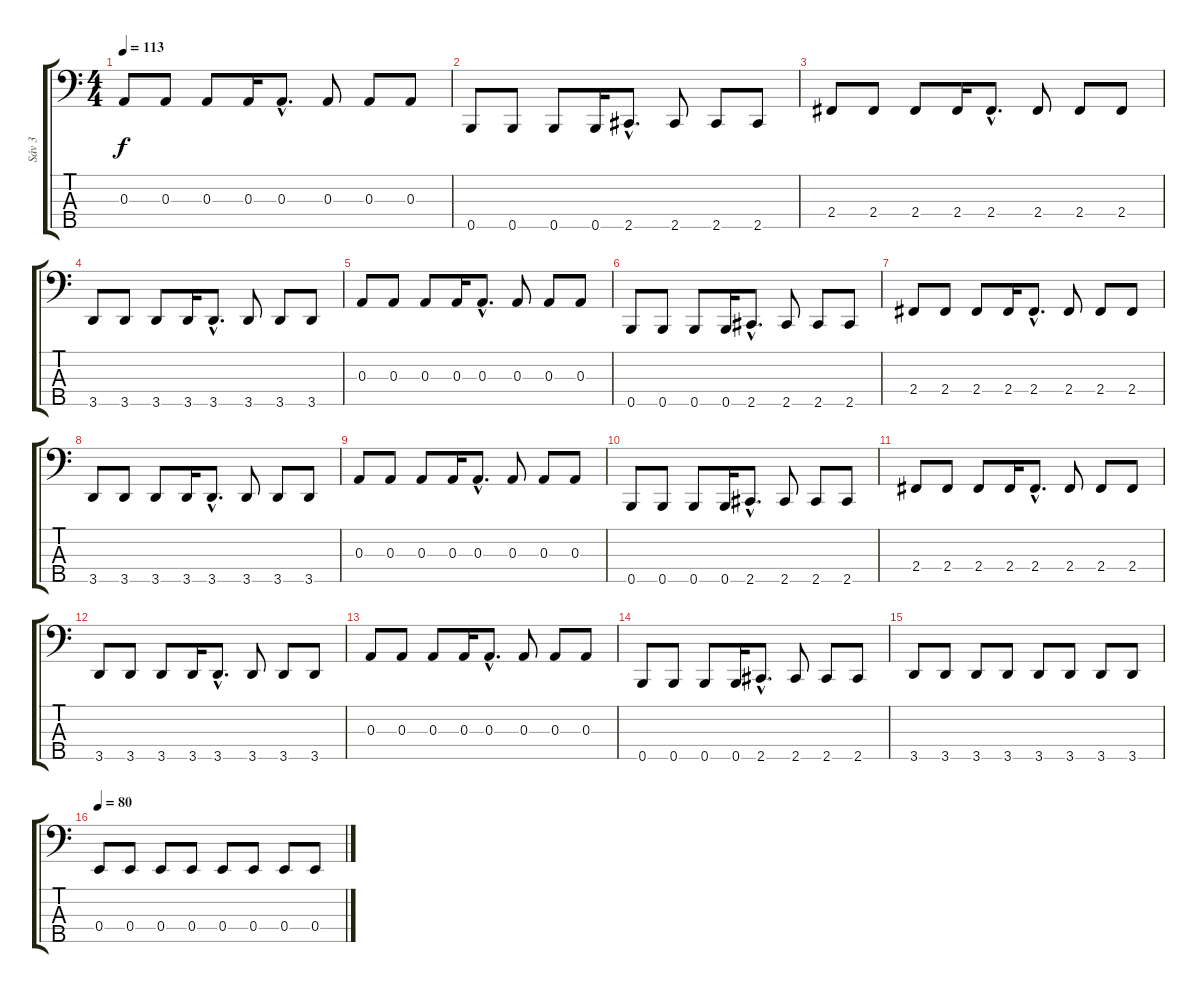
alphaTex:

\track ("Sáv 3" "Sáv 3") {instrument electricbassfinger}
\staff {score tabs}
\tuning (G2 D2 A1 E1 B0) {hide}
\ts (4 4)
\tempo 113
\clef f4
\ks c
0.3.8{dy f} 0.3.8 0.3.8 0.3.16 0.3{hac}.8{d} 0.3.8 0.3.8 0.3.8 |
0.5.8 0.5.8 0.5.8 0.5.16 2.5{hac}.8{d} 2.5.8 2.5.8 2.5.8 |
2.4.8 2.4.8 2.4.8 2.4.16 2.4{hac}.8{d} 2.4.8 2.4.8 2.4.8 |
3.5.8 3.5.8 3.5.8 3.5.16 3.5{hac}.8{d} 3.5.8 3.5.8 3.5.8 |
0.3.8 0.3.8 0.3.8 0.3.16 0.3{hac}.8{d} 0.3.8 0.3.8 0.3.8 |
0.5.8 0.5.8 0.5.8 0.5.16 2.5{hac}.8{d} 2.5.8 2.5.8 2.5.8 |
2.4.8 2.4.8 2.4.8 2.4.16 2.4{hac}.8{d} 2.4.8 2.4.8 2.4.8 |
3.5.8 3.5.8 3.5.8 3.5.16 3.5{hac}.8{d} 3.5.8 3.5.8 3.5.8 |
0.3.8 0.3.8 0.3.8 0.3.16 0.3{hac}.8{d} 0.3.8 0.3.8 0.3.8 |
0.5.8 0.5.8 0.5.8 0.5.16 2.5{hac}.8{d} 2.5.8 2.5.8 2.5.8 |
2.4.8 2.4.8 2.4.8 2.4.16 2.4{hac}.8{d} 2.4.8 2.4.8 2.4.8 |
3.5.8 3.5.8 3.5.8 3.5.16 3.5{hac}.8{d} 3.5.8 3.5.8 3.5.8 |
0.3.8 0.3.8 0.3.8 0.3.16 0.3{hac}.8{d} 0.3.8 0.3.8 0.3.8 |
0.5.8 0.5.8 0.5.8 0.5.16 2.5{hac}.8{d} 2.5.8 2.5.8 2.5.8 |
3.5.8 3.5.8 3.5.8 3.5.8 3.5.8 3.5.8 3.5.8 3.5.8 |
\tempo 80
0.4.8 0.4.8 0.4.8 0.4.8 0.4.8 0.4.8 0.4.8 0.4.8
